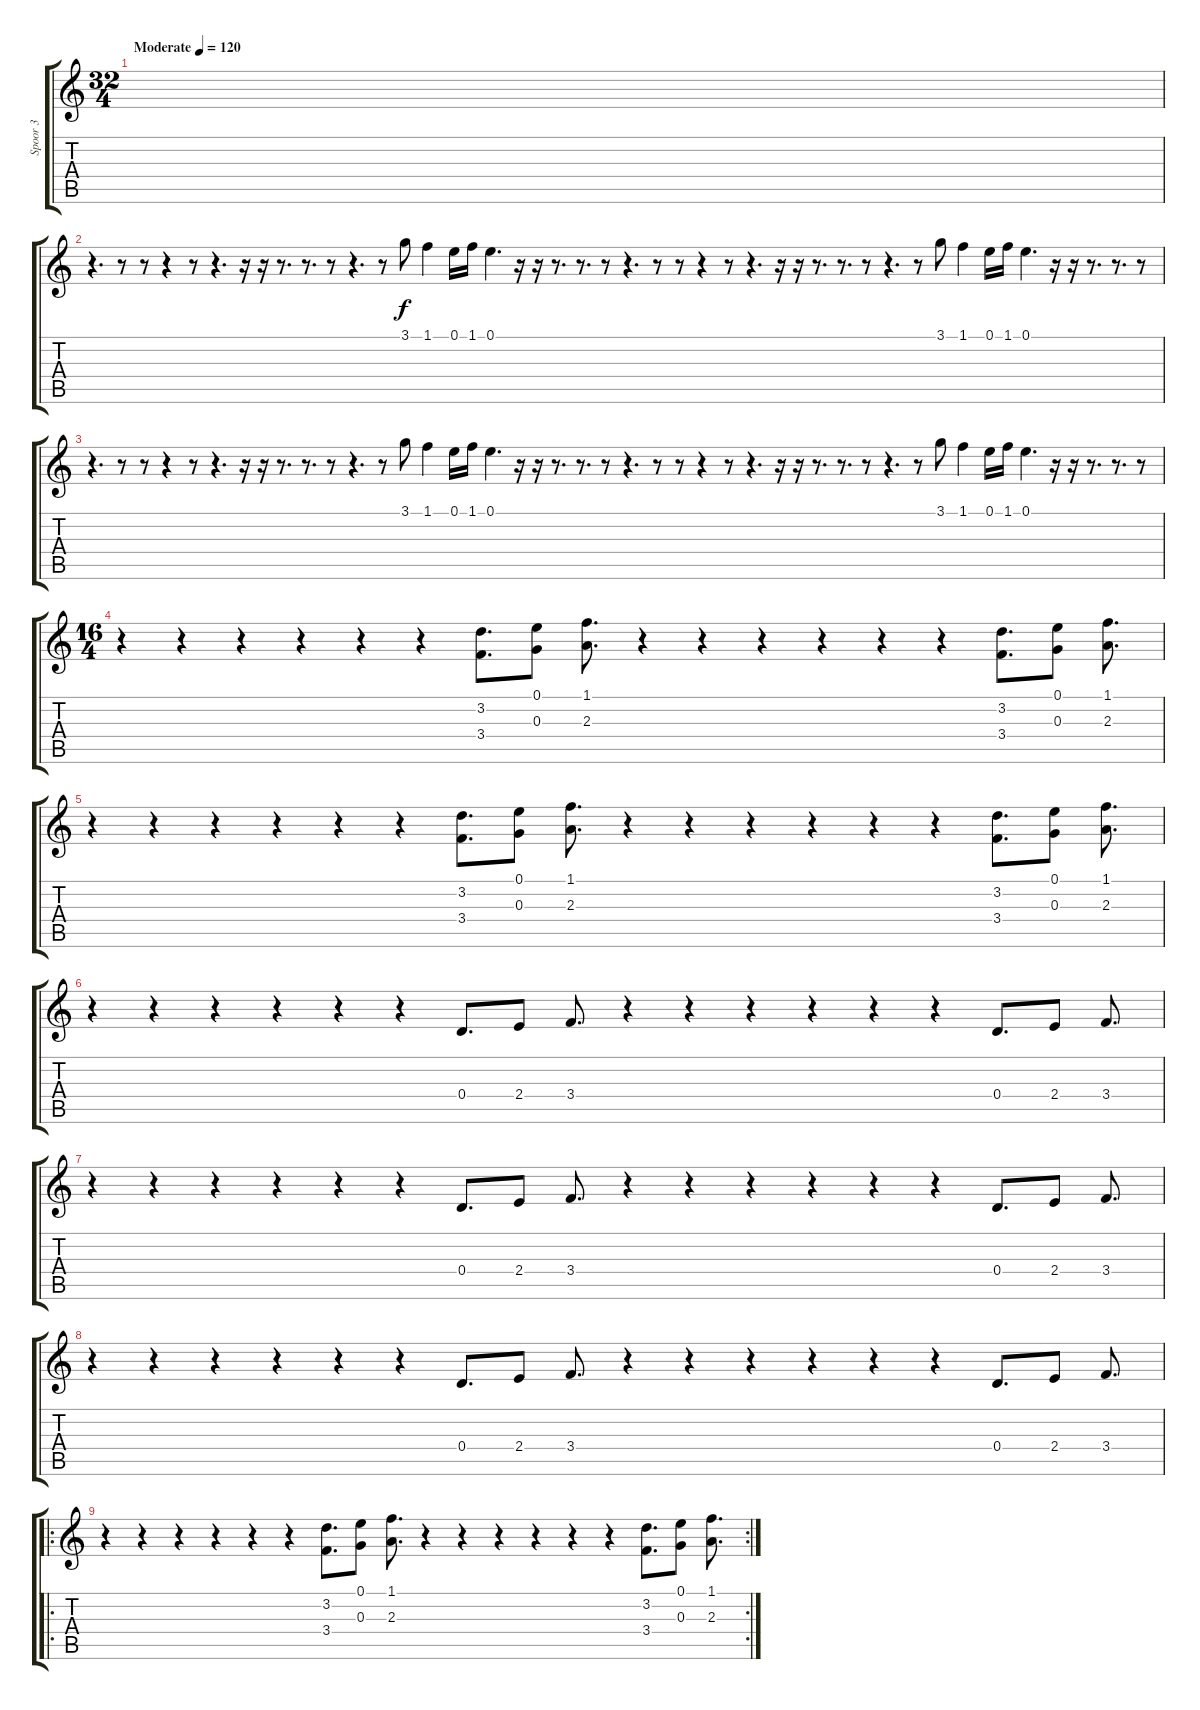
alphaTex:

\track ("Spoor 3" "Spoor 3") {instrument distortionguitar}
\staff {score tabs}
\tuning (E4 B3 G3 D3 A2 E2) {hide}
\ts (32 4)
\tempo (120 "Moderate")
\clef g2
\ks c
|
r.4{d volume 11 balance 8 instrument overdrivenguitar} r.8 r.8 r.4 r.8 r.4{d} r.16 r.16 r.8{d} r.8{d} r.8 r.4{d} r.8 3.1.8 1.1.4 0.1.16 1.1.16 0.1.4{d} r.16 r.16 r.8{d} r.8{d} r.8 r.4{d} r.8 r.8 r.4 r.8 r.4{d} r.16 r.16 r.8{d} r.8{d} r.8 r.4{d} r.8 3.1.8 1.1.4 0.1.16 1.1.16 0.1.4{d} r.16 r.16 r.8{d} r.8{d} r.8 |
r.4{d volume 11 balance 8 instrument overdrivenguitar} r.8 r.8 r.4 r.8 r.4{d} r.16 r.16 r.8{d} r.8{d} r.8 r.4{d} r.8 3.1.8 1.1.4 0.1.16 1.1.16 0.1.4{d} r.16 r.16 r.8{d} r.8{d} r.8 r.4{d} r.8 r.8 r.4 r.8 r.4{d} r.16 r.16 r.8{d} r.8{d} r.8 r.4{d} r.8 3.1.8 1.1.4 0.1.16 1.1.16 0.1.4{d} r.16 r.16 r.8{d} r.8{d} r.8 |
\ts (16 4)
r.4{balance 12} r.4 r.4 r.4 r.4 r.4 (3.2 3.4).8{d} (0.1 0.3).8 (1.1 2.3).8{d} r.4 r.4 r.4 r.4 r.4 r.4 (3.2 3.4).8{d} (0.1 0.3).8 (1.1 2.3).8{d} |
r.4 r.4 r.4 r.4 r.4 r.4 (3.2 3.4).8{d} (0.1 0.3).8 (1.1 2.3).8{d} r.4 r.4 r.4 r.4 r.4 r.4 (3.2 3.4).8{d} (0.1 0.3).8 (1.1 2.3).8{d} |
r.4{balance 13} r.4 r.4 r.4 r.4 r.4 0.4.8{d} 2.4.8 3.4.8{d} r.4 r.4 r.4 r.4 r.4 r.4 0.4.8{d} 2.4.8 3.4.8{d} |
r.4{balance 13} r.4 r.4 r.4 r.4 r.4 0.4.8{d} 2.4.8 3.4.8{d} r.4 r.4 r.4 r.4 r.4 r.4 0.4.8{d} 2.4.8 3.4.8{d} |
r.4{balance 13} r.4 r.4 r.4 r.4 r.4 0.4.8{d} 2.4.8 3.4.8{d} r.4 r.4 r.4 r.4 r.4 r.4 0.4.8{d} 2.4.8 3.4.8{d} |
\ro
\rc 2
r.4 r.4 r.4 r.4 r.4 r.4 (3.2 3.4).8{d} (0.1 0.3).8 (1.1 2.3).8{d} r.4 r.4 r.4 r.4 r.4 r.4 (3.2 3.4).8{d} (0.1 0.3).8 (1.1 2.3).8{d}
